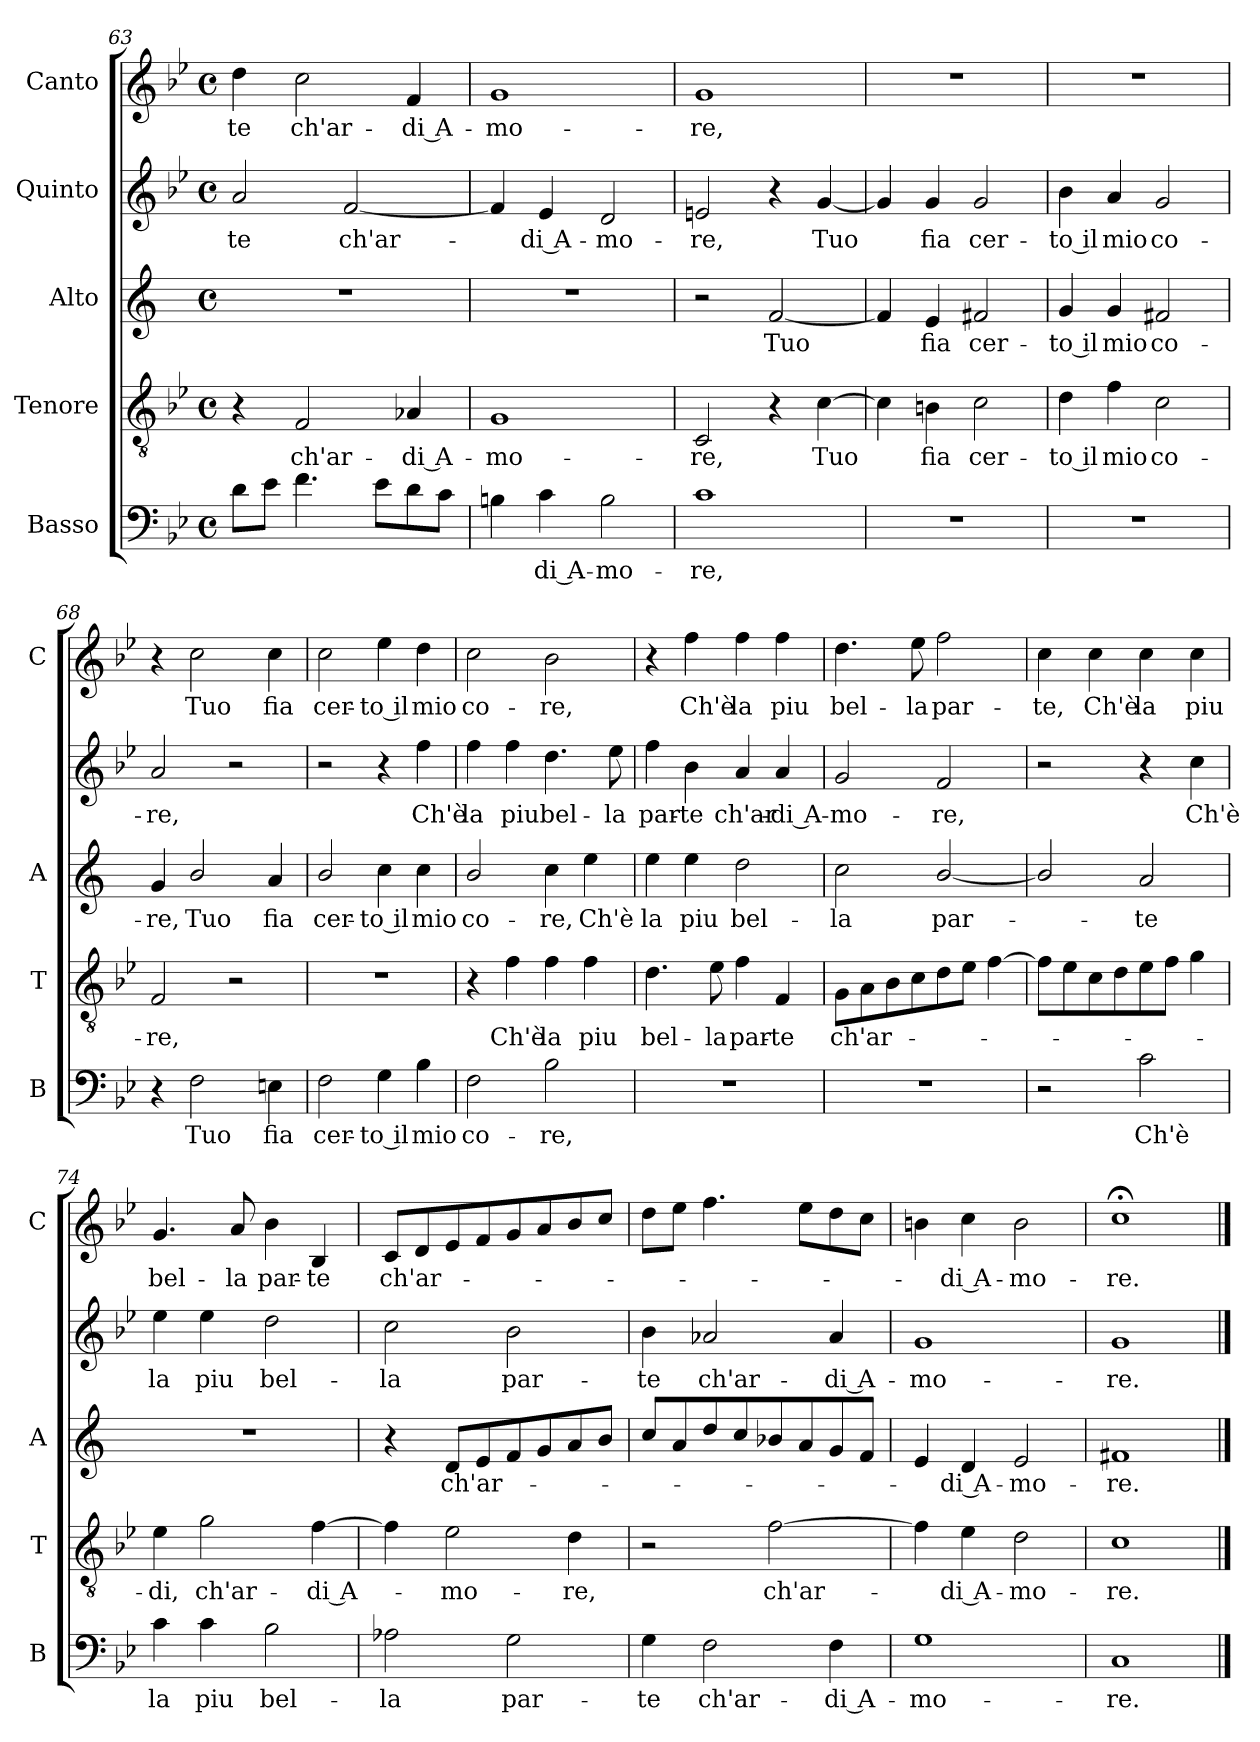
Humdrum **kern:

**kern	**text	**kern	**text	**kern	**text	**kern	**text	**kern	**text
*part5	*part5	*part4	*part4	*part3	*part3	*part2	*part2	*part1	*part1
*staff5	*staff5	*staff4	*staff4	*staff3	*staff3	*staff2	*staff2	*staff1	*staff1
*I"Basso	*	*I"Tenore	*	*I"Alto	*	*I"Quinto	*	*I"Canto	*
*I'B	*	*I'T	*	*I'A	*	*	*	*I'C	*
*clefF4	*	*clefGv2	*	*clefG2	*	*clefG2	*	*clefG2	*
*	*	*	*	*ITrd1c2	*	*	*	*	*
*k[b-e-]	*	*k[b-e-]	*	*k[b-e-]	*	*k[b-e-]	*	*k[b-e-]	*
*B-:	*	*B-:	*	*B-:	*	*B-:	*	*B-:	*
*M4/4	*	*M4/4	*	*M4/4	*	*M4/4	*	*M4/4	*
*met(c)	*	*met(c)	*	*met(c)	*	*met(c)	*	*met(c)	*
=63	=63	=63	=63	=63	=63	=63	=63	=63	=63
!	!	!	!	!	!	!	!LO:LY:b	!	!LO:LY:b
8d\L	.	4r	.	1r	.	2a/	-te	4dd\	-te
8e-\J	.	.	.	.	.	.	.	.	.
!	!	!	!LO:LY:b	!	!	!	!	!	!LO:LY:b
4.f\	.	2F/	ch'ar-	.	.	.	.	2cc\	ch'ar-
!	!	!	!	!	!	!	!LO:LY:b	!	!
.	.	.	.	.	.	[2f/	ch'ar-	.	.
8e-\L	.	.	.	.	.	.	.	.	.
!	!	!	!LO:LY:b	!	!	!	!	!	!LO:LY:b
8d\	.	4A-X/	-di A-	.	.	.	.	4f/	-di A-
8c\J	.	.	.	.	.	.	.	.	.
=64	=64	=64	=64	=64	=64	=64	=64	=64	=64
!	!	!	!LO:LY:b	!	!	!	!	!	!LO:LY:b
4Bn\	.	1G	-mo-	1r	.	4f/]	.	1g	-mo-
!	!LO:LY:b	!	!	!	!	!	!LO:LY:b	!	!
4c\	-di A-	.	.	.	.	4e-/	-di A-	.	.
!	!LO:LY:b	!	!	!	!	!	!LO:LY:b	!	!
2B\	-mo-	.	.	.	.	2d/	-mo-	.	.
!!LO:PB:g=z
=65	=65	=65	=65	=65	=65	=65	=65	=65	=65
!	!LO:LY:b	!	!LO:LY:b	!	!	!	!LO:LY:b	!	!LO:LY:b
1c	-re,	2C/	-re,	2r	.	2en/	-re,	1g	-re,
!	!	!	!	!	!LO:LY:b	!	!	!	!
.	.	4r	.	[2e-/	Tuo	4r	.	.	.
!	!	!	!LO:LY:b	!	!	!	!LO:LY:b	!	!
.	.	[4c\	Tuo	.	.	[4g/	Tuo	.	.
=66	=66	=66	=66	=66	=66	=66	=66	=66	=66
1r	.	4c\]	.	4e-/]	.	4g/]	.	1r	.
!	!	!	!LO:LY:b	!	!LO:LY:b	!	!LO:LY:b	!	!
.	.	4Bn\	fia	4d/	fia	4g/	fia	.	.
!	!	!	!LO:LY:b	!	!LO:LY:b	!	!LO:LY:b	!	!
.	.	2c\	cer-	2en/	cer-	2g/	cer-	.	.
=67	=67	=67	=67	=67	=67	=67	=67	=67	=67
!	!	!	!LO:LY:b	!	!LO:LY:b	!	!LO:LY:b	!	!
1r	.	4d\	-to il	4f/	-to il	4b-\	-to il	1r	.
!	!	!	!LO:LY:b	!	!LO:LY:b	!	!LO:LY:b	!	!
.	.	4f\	mio	4f/	mio	4a/	mio	.	.
!	!	!	!LO:LY:b	!	!LO:LY:b	!	!LO:LY:b	!	!
.	.	2c\	co-	2en/	co-	2g/	co-	.	.
=68	=68	=68	=68	=68	=68	=68	=68	=68	=68
!	!	!	!LO:LY:b	!	!LO:LY:b	!	!LO:LY:b	!	!
4r	.	2F/	-re,	4f/	-re,	2a/	-re,	4r	.
!	!LO:LY:b	!	!	!	!LO:LY:b	!	!	!	!LO:LY:b
2F\	Tuo	.	.	2a/	Tuo	.	.	2cc\	Tuo
.	.	2r	.	.	.	2r	.	.	.
!	!LO:LY:b	!	!	!	!LO:LY:b	!	!	!	!LO:LY:b
4En\	fia	.	.	4g/	fia	.	.	4cc\	fia
=69	=69	=69	=69	=69	=69	=69	=69	=69	=69
!	!LO:LY:b	!	!	!	!LO:LY:b	!	!	!	!LO:LY:b
2F\	cer-	1r	.	2a/	cer-	2r	.	2cc\	cer-
!	!LO:LY:b	!	!	!	!LO:LY:b	!	!	!	!LO:LY:b
4G\	-to il	.	.	4b-\	-to il	4r	.	4ee-\	-to il
!	!LO:LY:b	!	!	!	!LO:LY:b	!	!LO:LY:b	!	!LO:LY:b
4B-\	mio	.	.	4b-\	mio	4ff\	Ch'è	4dd\	mio
=70	=70	=70	=70	=70	=70	=70	=70	=70	=70
!	!LO:LY:b	!	!	!	!LO:LY:b	!	!LO:LY:b	!	!LO:LY:b
2F\	co-	4r	.	2a/	co-	4ff\	la	2cc\	co-
!	!	!	!LO:LY:b	!	!	!	!LO:LY:b	!	!
.	.	4f\	Ch'è	.	.	4ff\	piu	.	.
!	!LO:LY:b	!	!LO:LY:b	!	!LO:LY:b	!	!LO:LY:b	!	!LO:LY:b
2B-\	-re,	4f\	la	4b-\	-re,	4.dd\	bel-	2b-\	-re,
!	!	!	!LO:LY:b	!	!LO:LY:b	!	!	!	!
.	.	4f\	piu	4dd\	Ch'è	.	.	.	.
!	!	!	!	!	!	!	!LO:LY:b	!	!
.	.	.	.	.	.	8ee-\	-la	.	.
=71	=71	=71	=71	=71	=71	=71	=71	=71	=71
!	!	!	!LO:LY:b	!	!LO:LY:b	!	!LO:LY:b	!	!
1r	.	4.d\	bel-	4dd\	la	4ff\	par-	4r	.
!	!	!	!	!	!LO:LY:b	!	!LO:LY:b	!	!LO:LY:b
.	.	.	.	4dd\	piu	4b-\	-te	4ff\	Ch'è
!	!	!	!LO:LY:b	!	!	!	!	!	!
.	.	8e-\	-la	.	.	.	.	.	.
!	!	!	!LO:LY:b	!	!LO:LY:b	!	!LO:LY:b	!	!LO:LY:b
.	.	4f\	par-	2cc\	bel-	4a/	ch'ar-	4ff\	la
!	!	!	!LO:LY:b	!	!	!	!LO:LY:b	!	!LO:LY:b
.	.	4F/	-te	.	.	4a/	-di A-	4ff\	piu
!!LO:LB:g=z
=72	=72	=72	=72	=72	=72	=72	=72	=72	=72
!	!	!	!LO:LY:b	!	!LO:LY:b	!	!LO:LY:b	!	!LO:LY:b
1r	.	8G\L	ch'ar-	2b-\	-la	2g/	-mo-	4.dd\	bel-
.	.	8A\	.	.	.	.	.	.	.
.	.	8B-\	.	.	.	.	.	.	.
!	!	!	!	!	!	!	!	!	!LO:LY:b
.	.	8c\	.	.	.	.	.	8ee-\	-la
!	!	!	!	!	!LO:LY:b	!	!LO:LY:b	!	!LO:LY:b
.	.	8d\	.	[2a/	par-	2f/	-re,	2ff\	par-
.	.	8e-\J	.	.	.	.	.	.	.
.	.	[4f\	.	.	.	.	.	.	.
=73	=73	=73	=73	=73	=73	=73	=73	=73	=73
!	!	!	!	!	!	!	!	!	!LO:LY:b
2r	.	8f\L]	.	2a/]	.	2r	.	4cc\	-te,
.	.	8e-\	.	.	.	.	.	.	.
!	!	!	!	!	!	!	!	!	!LO:LY:b
.	.	8c\	.	.	.	.	.	4cc\	Ch'è
.	.	8d\	.	.	.	.	.	.	.
!	!LO:LY:b	!	!	!	!LO:LY:b	!	!	!	!LO:LY:b
2c\	Ch'è	8e-\	.	2g/	-te	4r	.	4cc\	la
.	.	8f\J	.	.	.	.	.	.	.
!	!	!	!	!	!	!	!LO:LY:b	!	!LO:LY:b
.	.	4g\	.	.	.	4cc\	Ch'è	4cc\	piu
=74	=74	=74	=74	=74	=74	=74	=74	=74	=74
!	!LO:LY:b	!	!LO:LY:b	!	!	!	!LO:LY:b	!	!LO:LY:b
4c\	la	4e-\	-di,	1r	.	4ee-\	la	4.g/	bel-
!	!LO:LY:b	!	!LO:LY:b	!	!	!	!LO:LY:b	!	!
4c\	piu	2g\	ch'ar-	.	.	4ee-\	piu	.	.
!	!	!	!	!	!	!	!	!	!LO:LY:b
.	.	.	.	.	.	.	.	8a/	-la
!	!LO:LY:b	!	!	!	!	!	!LO:LY:b	!	!LO:LY:b
2B-\	bel-	.	.	.	.	2dd\	bel-	4b-\	par-
!	!	!	!LO:LY:b	!	!	!	!	!	!LO:LY:b
.	.	[4f\	-di A-	.	.	.	.	4B-/	-te
=75	=75	=75	=75	=75	=75	=75	=75	=75	=75
!	!LO:LY:b	!	!	!	!	!	!LO:LY:b	!	!LO:LY:b
2A-X\	-la	4f\]	.	4r	.	2cc\	-la	8c/L	ch'ar-
.	.	.	.	.	.	.	.	8d/	.
!	!	!	!LO:LY:b	!	!LO:LY:b	!	!	!	!
.	.	2e-\	-mo-	8c/L	ch'ar-	.	.	8e-/	.
.	.	.	.	8d/	.	.	.	8f/	.
!	!LO:LY:b	!	!	!	!	!	!LO:LY:b	!	!
2G\	par-	.	.	8e-/	.	2b-\	par-	8g/	.
.	.	.	.	8f/	.	.	.	8a/	.
!	!	!	!LO:LY:b	!	!	!	!	!	!
.	.	4d\	-re,	8g/	.	.	.	8b-/	.
.	.	.	.	8a/J	.	.	.	8cc/J	.
=76	=76	=76	=76	=76	=76	=76	=76	=76	=76
!	!LO:LY:b	!	!	!	!	!	!LO:LY:b	!	!
4G\	-te	2r	.	8b-/L	.	4b-\	-te	8dd\L	.
.	.	.	.	8g/	.	.	.	8ee-\J	.
!	!LO:LY:b	!	!	!	!	!	!LO:LY:b	!	!
2F\	ch'ar-	.	.	8cc/	.	2a-X/	ch'ar-	4.ff\	.
.	.	.	.	8b-/	.	.	.	.	.
!	!	!	!LO:LY:b	!	!	!	!	!	!
.	.	[2f\	ch'ar-	8a-X/	.	.	.	.	.
.	.	.	.	8g/	.	.	.	8ee-\L	.
!	!LO:LY:b	!	!	!	!	!	!LO:LY:b	!	!
4F\	-di A-	.	.	8f/	.	4a-/	-di A-	8dd\	.
.	.	.	.	8e-/J	.	.	.	8cc\J	.
=77	=77	=77	=77	=77	=77	=77	=77	=77	=77
!	!LO:LY:b	!	!	!	!	!	!LO:LY:b	!	!
1G	-mo-	4f\]	.	4d/	.	1g	-mo-	4bn\	.
!	!	!	!LO:LY:b	!	!LO:LY:b	!	!	!	!LO:LY:b
.	.	4e-\	-di A-	4c/	-di A-	.	.	4cc\	-di A-
!	!	!	!LO:LY:b	!	!LO:LY:b	!	!	!	!LO:LY:b
.	.	2d\	-mo-	2d/	-mo-	.	.	2b\	-mo-
=78	=78	=78	=78	=78	=78	=78	=78	=78	=78
!	!LO:LY:b	!	!LO:LY:b	!	!LO:LY:b	!	!LO:LY:b	!	!LO:LY:b
1C	-re.	1c	-re.	1en	-re.	1g	-re.	1cc;<	-re.
==	==	==	==	==	==	==	==	==	==
*-	*-	*-	*-	*-	*-	*-	*-	*-	*-
